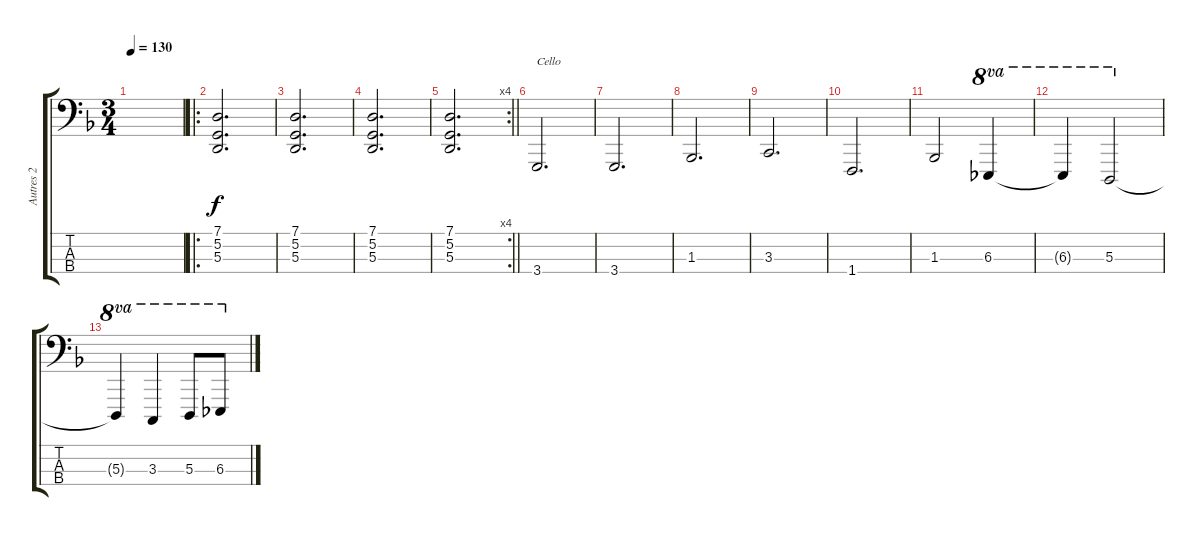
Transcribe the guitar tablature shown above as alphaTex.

\track ("Autres 2" "Autres 2") {instrument marimba}
\staff {score tabs}
\tuning (G2 D2 A1 E1) {hide}
\ts (3 4)
\tempo 130
\clef f4
\ks dminor
|
\ro
(7.1 5.2 5.3).2{d} |
(7.1 5.2 5.3).2{d} |
(7.1 5.2 5.3).2{d} |
\rc 4
\barLineRight lightlight
(7.1 5.2 5.3).2{d} |
3.4.2{d txt "Cello" instrument cello} |
3.4.2{d} |
1.3.2{d} |
3.3.2{d} |
1.4.2{d} |
1.3.2 6.3.4{ot 8va} |
6.3{t}.4{ot 8va} 5.3.2{ot 8va} |
5.3{t}.4{ot 8va} 3.3.4{ot 8va} 5.3.8{ot 8va} 6.3.8{ot 8va}
